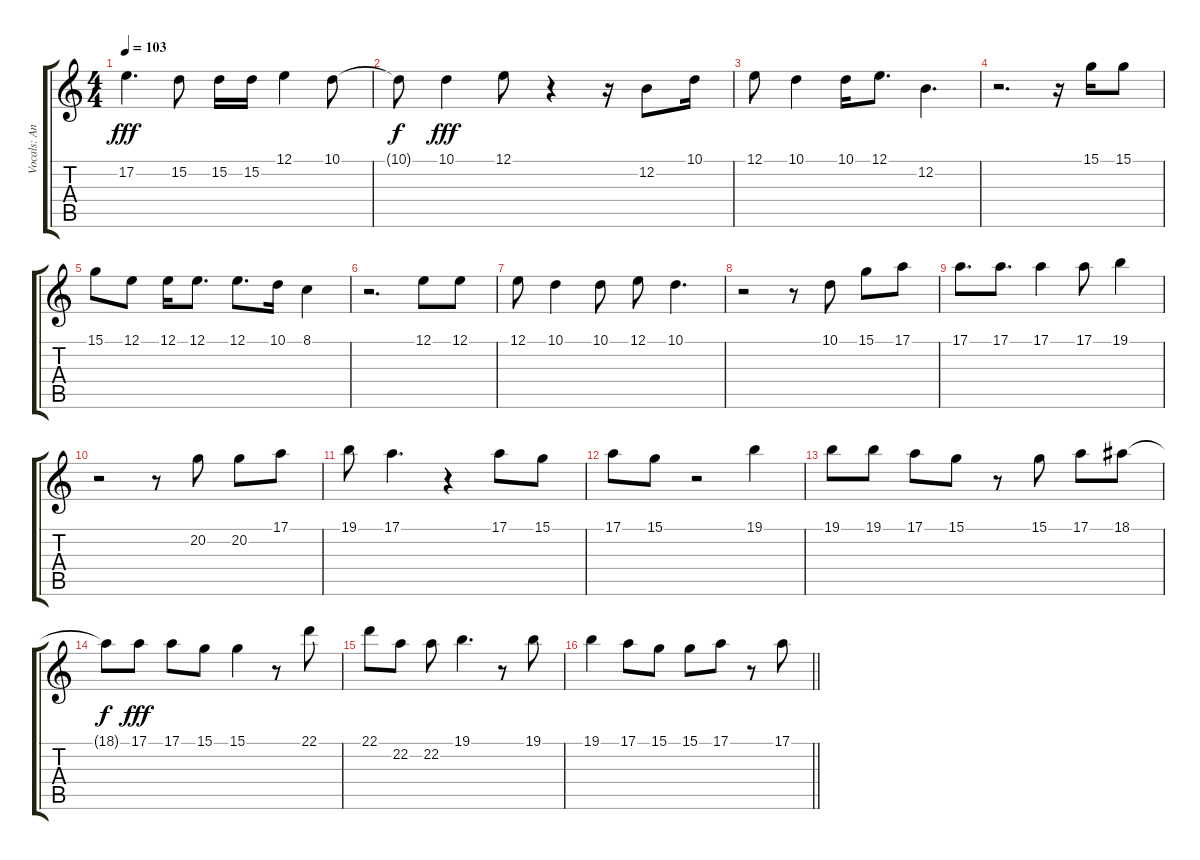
\track ("Vocals: Ann Wilson" "Vocals: An") {instrument lead8bassandlead}
\staff {score tabs}
\tuning (E4 B3 G3 D3 A2 E2) {hide}
\ts (4 4)
\tempo 103
\clef g2
\ks c
17.2.4{d dy fff} 15.2.8 15.2.16 15.2.16 12.1.4 10.1.8 |
10.1{t}.8{dy f} 10.1.4{dy fff} 12.1.8 r.4 r.16 12.2.8 10.1.16 |
12.1.8 10.1.4 10.1.16 12.1.8{d} 12.2.4{d} |
r.2{d} r.16 15.1.16 15.1.8 |
15.1.8 12.1.8 12.1.16 12.1.8{d} 12.1.8{d} 10.1.16 8.1.4 |
r.2{d} 12.1.8 12.1.8 |
12.1.8 10.1.4 10.1.8 12.1.8 10.1.4{d} |
r.2 r.8 10.1.8 15.1.8 17.1.8 |
17.1.8{d} 17.1.8{d} 17.1.4 17.1.8 19.1.4 |
r.2 r.8 20.2.8 20.2.8 17.1.8 |
19.1.8 17.1.4{d} r.4 17.1.8 15.1.8 |
17.1.8 15.1.8 r.2 19.1.4 |
19.1.8 19.1.8 17.1.8 15.1.8 r.8 15.1.8 17.1.8 18.1.8 |
18.1{t}.8{dy f} 17.1.8{dy fff} 17.1.8 15.1.8 15.1.4 r.8 22.1.8 |
22.1.8 22.2.8 22.2.8 19.1.4{d} r.8 19.1.8 |
\barLineRight lightlight
19.1.4 17.1.8 15.1.8 15.1.8 17.1.8 r.8 17.1.8
